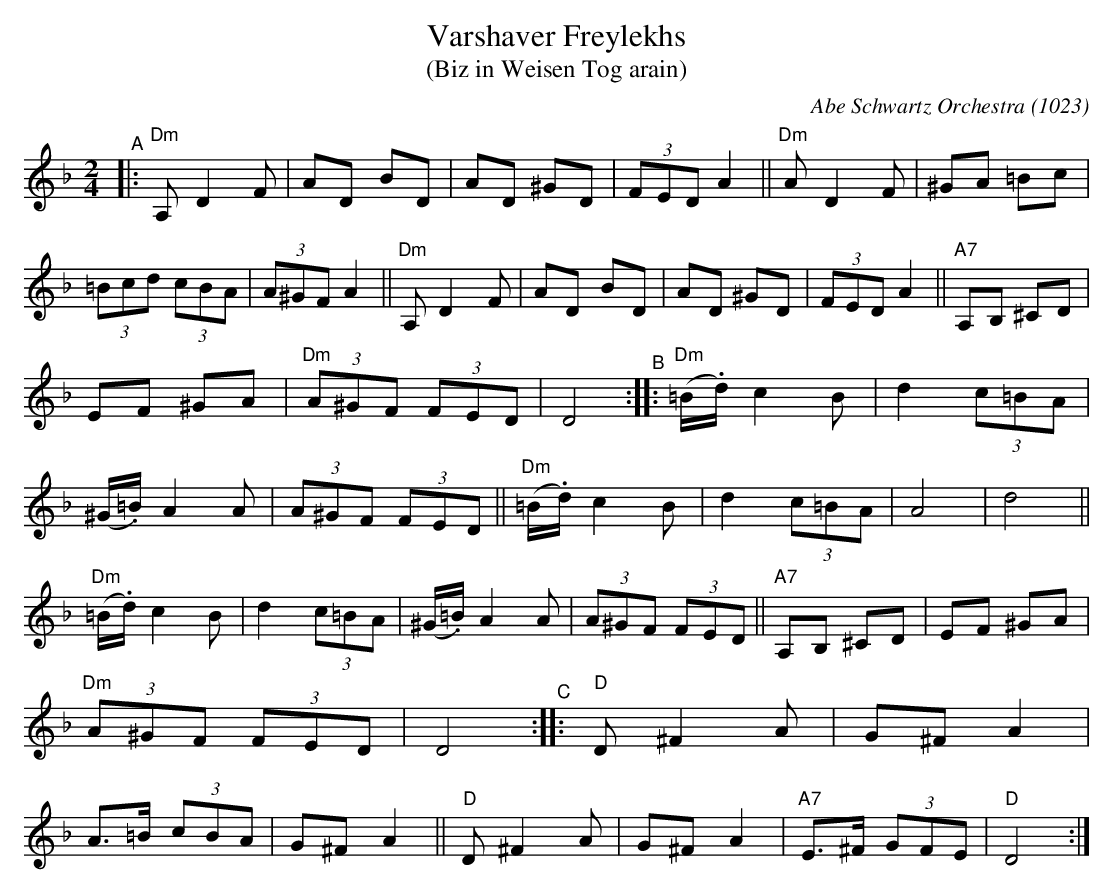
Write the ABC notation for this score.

X:1
T: Varshaver Freylekhs
T: (Biz in Weisen Tog arain)
C: Abe Schwartz Orchestra (1023)
M: 2/4
L: 1/8
K: Dm
"^A"\
|: "Dm"A, D2 F | AD BD | AD ^GD | (3FED A2 || "Dm"A D2 F | ^GA =Bc | (3=Bcd (3cBA | (3A^GF A2 \
|| "Dm"A, D2 F | AD BD | AD ^GD | (3FED A2 || "A7"A,B, ^CD | EF ^GA | "Dm"(3A^GF (3FED | D4 \
"^B"\
:: "Dm"(=B/.d/) c2 B | d2 (3c=BA | (^G/.=B/) A2 A | (3A^GF (3FED || "Dm"(=B/.d/) c2 B | d2 (3c=BA | A4 | d4 \
|| "Dm"(=B/.d/) c2 B | d2 (3c=BA | (^G/.=B/) A2 A | (3A^GF (3FED ||  "A7"A,B, ^CD | EF ^GA | "Dm"(3A^GF (3FED | D4 \
"^C"\
:: "D"D ^F2 A | G^F A2 | A>=B (3cBA | G^F A2 || "D"D ^F2 A | G^F A2 | "A7"E>^F (3GFE | "D"D4 :|
